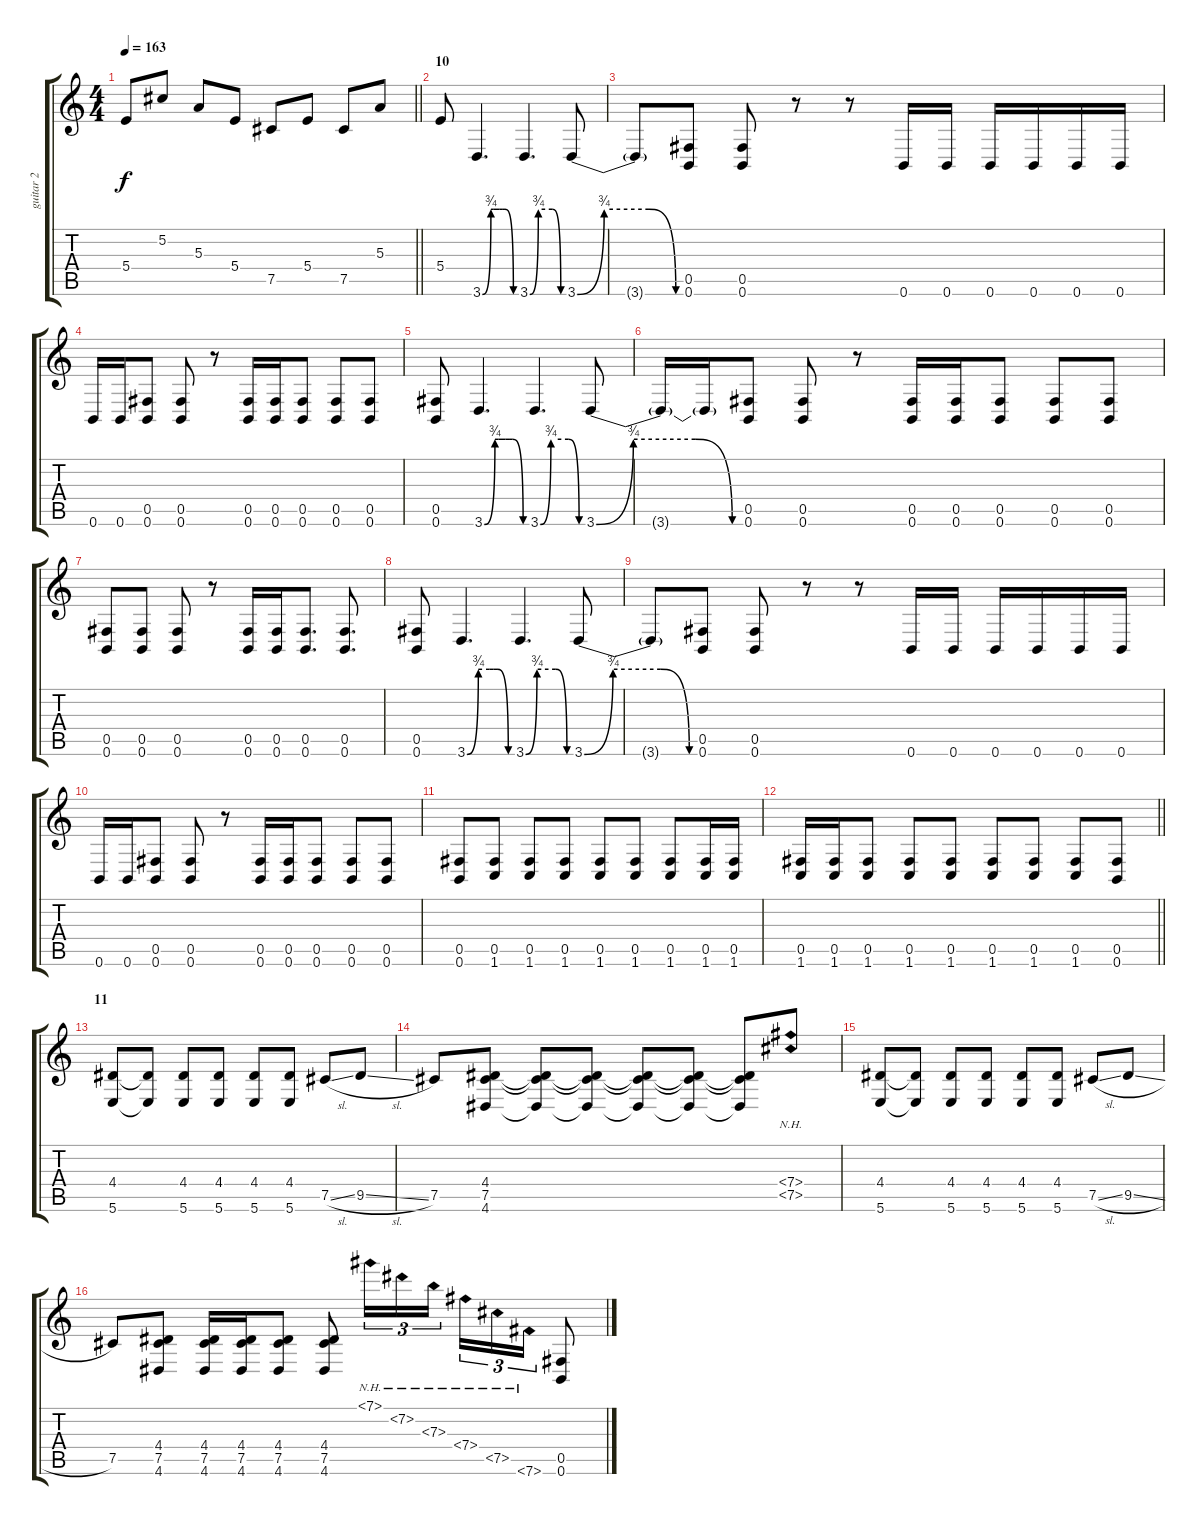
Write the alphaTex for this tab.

\track ("guitar 2" "guitar 2") {instrument distortionguitar}
\staff {score tabs}
\tuning (Db4 Ab3 E3 B2 Gb2 B1) {hide}
\ts (4 4)
\tempo 163
\clef g2
\barLineRight lightlight
\ks c
5.4.8{dy f} 5.2.8 5.3.8 5.4.8 7.5.8 5.4.8 7.5.8 5.3.8 |
\section ("" "10")
5.4.8 3.6{be (custom 0 0 15 3 20 3 30 3 35 3 40 3 55 0 60 0)}.4{d} 3.6{be (custom 0 0 15 3 40 3 55 0 60 0)}.4{d} 3.6{be (custom 0 0 15 3 40 3 55 0 60 0)}.8 |
3.6{t}.8 (0.5 0.6).8 (0.5 0.6).8 r.8 r.8 0.6.16 0.6.16 0.6.16 0.6.16 0.6.16 0.6.16 |
0.6.16 0.6.16 (0.5 0.6).8 (0.5 0.6).8 r.8 (0.5 0.6).16 (0.5 0.6).16 (0.5 0.6).8 (0.5 0.6).8 (0.5 0.6).8 |
(0.5 0.6).8 3.6{be (custom 0 0 15 3 20 3 30 3 35 3 40 3 55 0 60 0)}.4{d} 3.6{be (custom 0 0 15 3 40 3 55 0 60 0)}.4{d} 3.6{be (custom 0 0 15 3 40 3 55 0 60 0)}.8 |
3.6{t}.16 3.6{t}.16 (0.5 0.6).8 (0.5 0.6).8 r.8 (0.5 0.6).16 (0.5 0.6).16 (0.5 0.6).8 (0.5 0.6).8 (0.5 0.6).8 |
(0.5 0.6).8 (0.5 0.6).8 (0.5 0.6).8 r.8 (0.5 0.6).16 (0.5 0.6).16 (0.5 0.6).8{d} (0.5 0.6).8{d} |
(0.5 0.6).8 3.6{be (custom 0 0 15 3 20 3 30 3 35 3 40 3 55 0 60 0)}.4{d} 3.6{be (custom 0 0 15 3 40 3 55 0 60 0)}.4{d} 3.6{be (custom 0 0 15 3 40 3 55 0 60 0)}.8 |
3.6{t}.8 (0.5 0.6).8 (0.5 0.6).8 r.8 r.8 0.6.16 0.6.16 0.6.16 0.6.16 0.6.16 0.6.16 |
0.6.16 0.6.16 (0.5 0.6).8 (0.5 0.6).8 r.8 (0.5 0.6).16 (0.5 0.6).16 (0.5 0.6).8 (0.5 0.6).8 (0.5 0.6).8 |
(0.5 0.6).8 (0.5 1.6).8 (0.5 1.6).8 (0.5 1.6).8 (0.5 1.6).8 (0.5 1.6).8 (0.5 1.6).8 (0.5 1.6).16 (0.5 1.6).16 |
\barLineRight lightlight
(0.5 1.6).16 (0.5 1.6).16 (0.5 1.6).8 (0.5 1.6).8 (0.5 1.6).8 (0.5 1.6).8 (0.5 1.6).8 (0.5 1.6).8 (0.5 0.6).8 |
\section ("" "11")
(4.4 5.6).8 (4.4{t} 5.6{t}).8 (4.4 5.6).8 (4.4 5.6).8 (4.4 5.6).8 (4.4 5.6).8 7.5{sl}.8 9.5{sl}.8 |
7.5.8 (4.4 7.5 4.6).8 (4.4{t} 7.5{t} 4.6{t}).8 (4.4{t} 7.5{t} 4.6{t}).8 (4.4{t} 7.5{t} 4.6{t}).8 (4.4{t} 7.5{t} 4.6{t}).8 (4.4{t} 7.5{t} 4.6{t}).8 (7.4{nh} 7.5{nh}).8 |
(4.4 5.6).8 (4.4{t} 5.6{t}).8 (4.4 5.6).8 (4.4 5.6).8 (4.4 5.6).8 (4.4 5.6).8 7.5{sl}.8 9.5{sl}.8 |
7.5.8 (4.4 7.5 4.6).8 (4.4 7.5 4.6).16 (4.4 7.5 4.6).16 (4.4 7.5 4.6).8 (4.4 7.5 4.6).8 7.1{nh}.16{tu (3 2)} 7.2{nh}.16{tu (3 2)} 7.3{nh}.16{tu (3 2)} 7.4{nh}.16{tu (3 2)} 7.5{nh}.16{tu (3 2)} 7.6{nh}.16{tu (3 2)} (0.5 0.6).8
